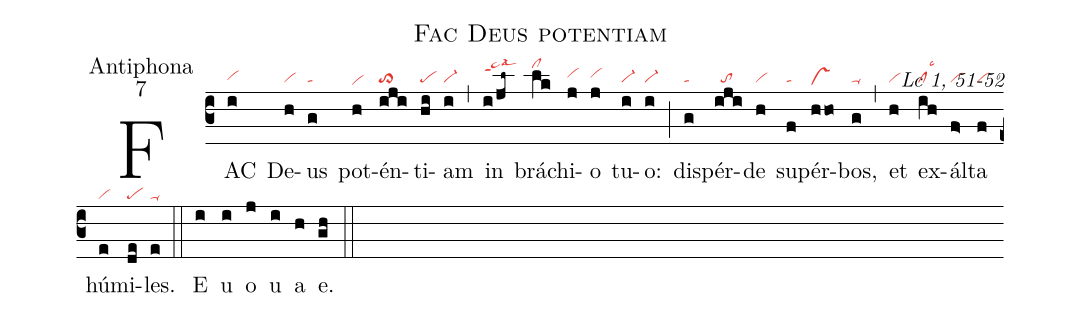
nabc-lines:1;
name:Fac Deus potentiam;
office-part:Antiphona;
mode:7;
commentary:Lc 1, 51-52;
nabc-lines:1;
%%
(c3) FAC(i|vihg) De(h|vi)us(g|ta) pot(h|vihe)én(iji|to>)ti(hi|pe)am(i|vi-) (,) in(i/jl~|ta>hlppt1lsal3) brá(lk|clhl)chi(j|vihh)o(j|vihh) tu(i|vi-)o:(i|vi-) (;) dis(g|ta)pér(iji|//to)de(h|vi) su(f|ta)pér(hho|vshe)bos,(g|ta-) (,) et(h|vi) ex(ih|cllsc3)ál(f>|vi)ta(f|vi) hú(e|vihe)mi(de|pehe)les.(e|ta-he) (::)
<eu>E(i) u(i) o(j) u(i) a(h) e.(gh) </eu>(::)
